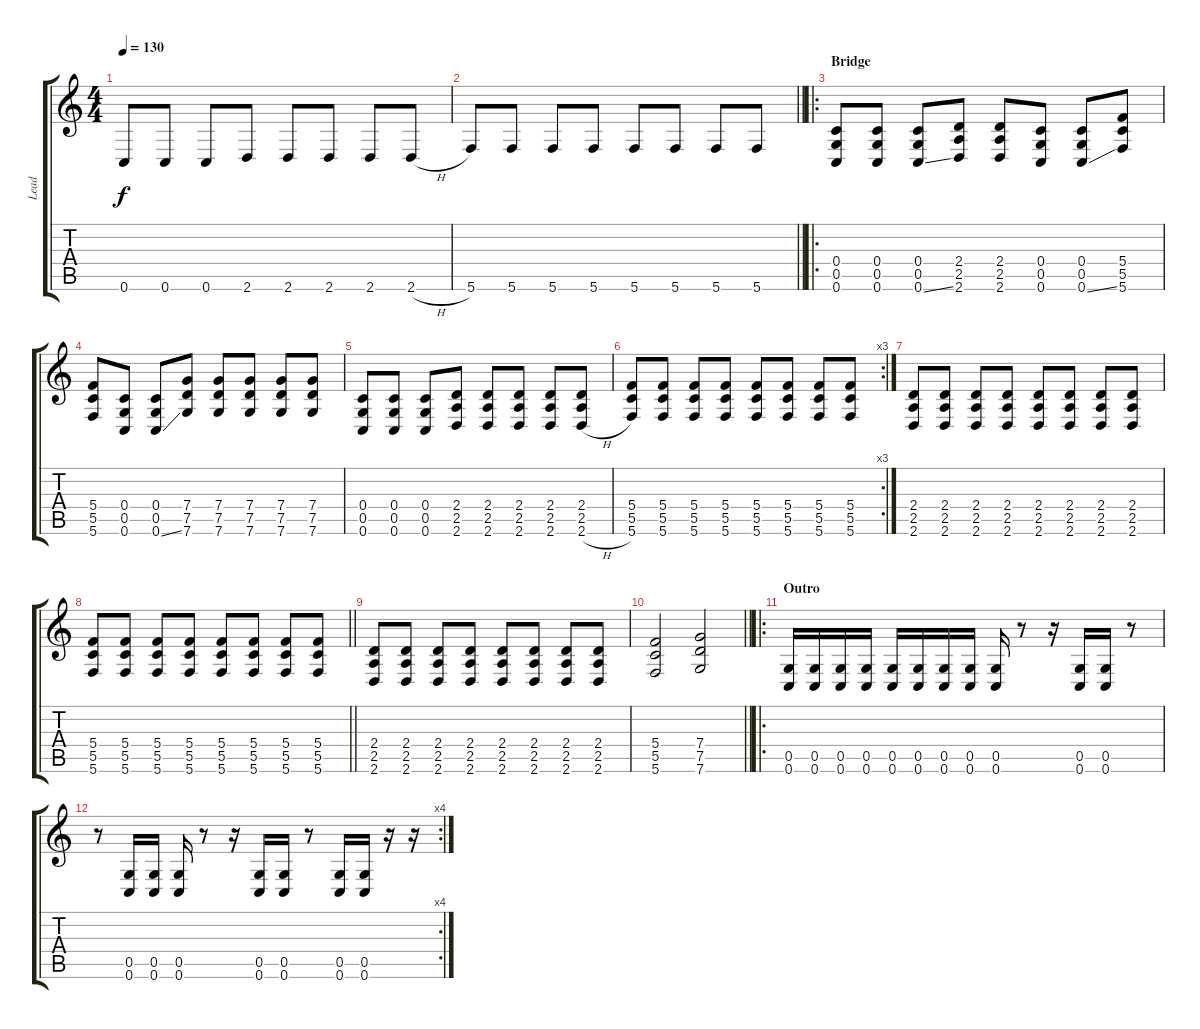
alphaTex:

\track ("Lead" "Lead") {instrument distortionguitar}
\staff {score tabs}
\tuning (D4 A3 F3 C3 G2 C2) {hide}
\ts (4 4)
\tempo 130
\clef g2
\ks c
0.6.8{dy f} 0.6.8 0.6.8 2.6.8 2.6.8 2.6.8 2.6.8 2.6{h}.8 |
\barLineRight lightlight
5.6.8 5.6.8 5.6.8 5.6.8 5.6.8 5.6.8 5.6.8 5.6.8 |
\ro
\section ("" "Bridge")
(0.4 0.5 0.6).8 (0.4 0.5 0.6).8 (0.4 0.5 0.6{ss}).8 (2.4 2.5 2.6).8 (2.4 2.5 2.6).8 (0.4 0.5 0.6).8 (0.4 0.5 0.6{ss}).8 (5.4 5.5 5.6).8 |
(5.4 5.5 5.6).8 (0.4 0.5 0.6).8 (0.4 0.5 0.6{ss}).8 (7.4 7.5 7.6).8 (7.4 7.5 7.6).8 (7.4 7.5 7.6).8 (7.4 7.5 7.6).8 (7.4 7.5 7.6).8 |
(0.4 0.5 0.6).8 (0.4 0.5 0.6).8 (0.4 0.5 0.6).8 (2.4 2.5 2.6).8 (2.4 2.5 2.6).8 (2.4 2.5 2.6).8 (2.4 2.5 2.6).8 (2.4 2.5 2.6{h}).8 |
\rc 3
(5.4 5.5 5.6).8 (5.4 5.5 5.6).8 (5.4 5.5 5.6).8 (5.4 5.5 5.6).8 (5.4 5.5 5.6).8 (5.4 5.5 5.6).8 (5.4 5.5 5.6).8 (5.4 5.5 5.6).8 |
(2.4 2.5 2.6).8 (2.4 2.5 2.6).8 (2.4 2.5 2.6).8 (2.4 2.5 2.6).8 (2.4 2.5 2.6).8 (2.4 2.5 2.6).8 (2.4 2.5 2.6).8 (2.4 2.5 2.6).8 |
\barLineRight lightlight
(5.4 5.5 5.6).8 (5.4 5.5 5.6).8 (5.4 5.5 5.6).8 (5.4 5.5 5.6).8 (5.4 5.5 5.6).8 (5.4 5.5 5.6).8 (5.4 5.5 5.6).8 (5.4 5.5 5.6).8 |
(2.4 2.5 2.6).8 (2.4 2.5 2.6).8 (2.4 2.5 2.6).8 (2.4 2.5 2.6).8 (2.4 2.5 2.6).8 (2.4 2.5 2.6).8 (2.4 2.5 2.6).8 (2.4 2.5 2.6).8 |
\barLineRight lightlight
(5.4 5.5 5.6).2 (7.4 7.5 7.6).2 |
\ro
\section ("" "Outro")
(0.5 0.6).16 (0.5 0.6).16 (0.5 0.6).16 (0.5 0.6).16 (0.5 0.6).16 (0.5 0.6).16 (0.5 0.6).16 (0.5 0.6).16 (0.5 0.6).16 r.8 r.16 (0.5 0.6).16 (0.5 0.6).16 r.8 |
\rc 4
r.8 (0.5 0.6).16 (0.5 0.6).16 (0.5 0.6).16 r.8 r.16 (0.5 0.6).16 (0.5 0.6).16 r.8 (0.5 0.6).16 (0.5 0.6).16 r.16 r.16
